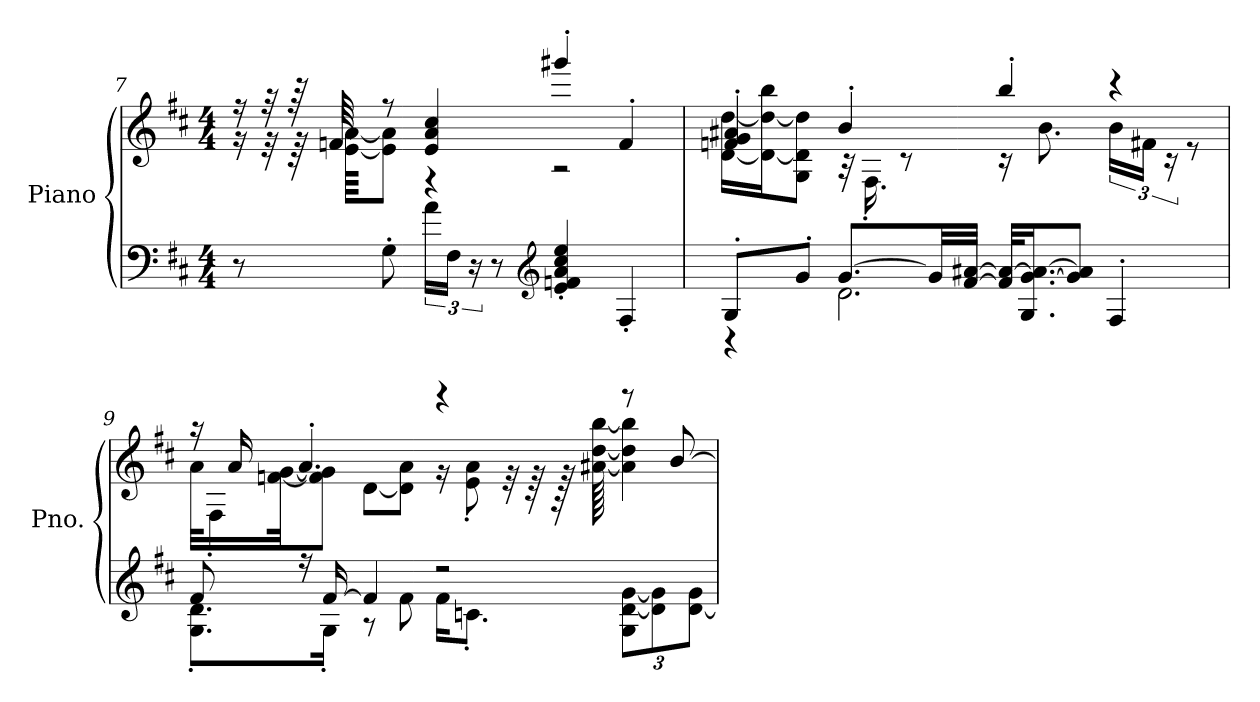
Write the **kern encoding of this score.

**kern	**kern
*part1	*part1
*staff2	*staff1
*I"Piano	*
*I'Pno.	*
*clefF4	*clefG2
*k[f#c#]	*k[f#c#]
*M4/4	*M4/4
=7	=7
*	*^
8r	16r	16r
.	32r	32r
.	64r	64r
.	64fn/	[64e\ [64a\KKKL
8G'\	8r	8e\] 8a\]J
24a\LL	4e/ 4a/ 4cc#/	4r
24F#\JJ	.	.
24r	.	.
8r	.	.
*clefG2	*	*
4e/' 4fn/' 4a/' 4cc#/' 4ee/'	4ggg#X'/	2r
4F#'/	4f'/	.
!!LO:LB:g=z	!!
=8	=8	=8
*^	*	*
8G'/L	4r	4fn/' 4g/' 4a#X/'	[16d\ [16dd\LL
.	.	.	16d\_ 16dd\_ 16bb\J
8g'/J	.	.	8G\ 8d\] 8dd\]J
[8.g/L	2.d\	4b'/	32r
.	.	.	16.F#'\
.	.	.	8r
32g/LL]	.	.	.
[32f#/ [32a#X/JJJ	.	.	.
32f#/] 32a#/_KLL	.	4bb'/	16r
16.G/ [16.g/ 16.a#/_J	.	.	.
.	.	.	8.b\
8g/] 8a#/]J	.	.	.
4F#'/	.	4r	24b\LL
.	.	.	24f#X\JJ
.	.	.	24r
.	.	.	8r
!!LO:LB:g=z	!!
=9	=9	=9	=9
8f#/	8.G\' 8.d\'L	16r	32a\KLL
.	.	.	16F#'\
.	.	16a/	.
.	.	.	[32fn\ [32g\JK
16r	.	4.a'/	8f\] 8g\]J
[16f#/	16G'\Jk	.	.
4f#/]	8r	.	[8d\L
.	8f#\	.	8d\] 8a\J
2r	16f#\KL	4r	16r
.	8.cn'\J	.	8e\' 8a\'
.	.	.	32r
.	.	.	64r
.	.	.	128r
.	.	.	[128a#X\ [128dd\ [128bb\
*	*Xbrackettup	*	*
.	12G\ [12d\ [12g\L	8r	4a#\] 4dd\] 4bb\]
.	12d\] 12g\]	.	.
.	.	[8b/	.
.	[12d\ 12g\J	.	.
*v	*v	*	*
*	*v	*v
=	=
*-	*-
